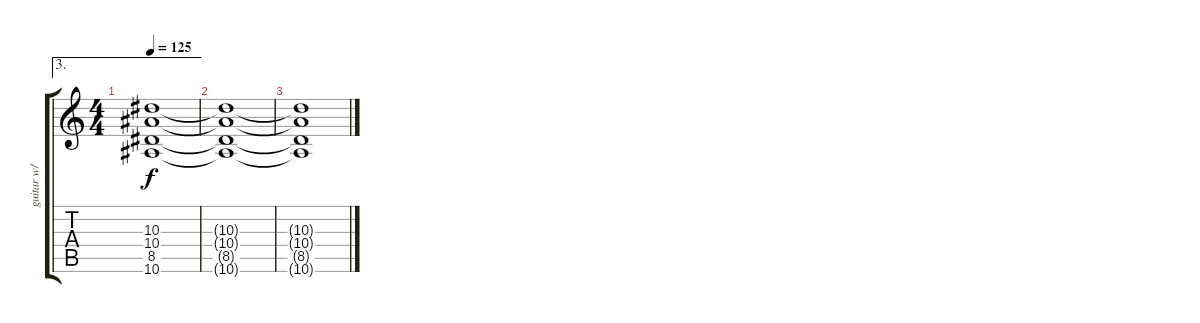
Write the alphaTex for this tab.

\track ("guitar w/ dist" "guitar w/ ") {instrument distortionguitar}
\staff {score tabs}
\tuning (D4 A3 F3 C3 G2 C2) {hide}
\ae 3
\ts (4 4)
\tempo 125
\clef g2
\ks c
(10.3 10.4 8.5 10.6).1{dy f} |
(10.3{t} 10.4{t} 8.5{t} 10.6{t}).1 |
(10.3{t} 10.4{t} 8.5{t} 10.6{t}).1
